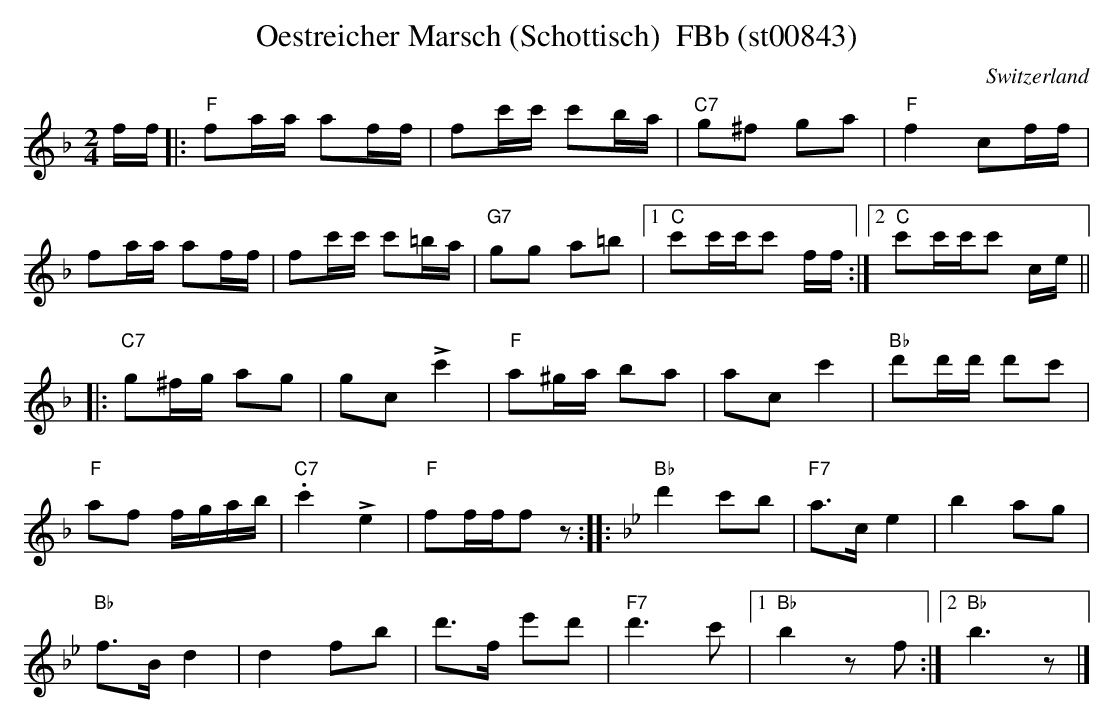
X:1
T:Oestreicher Marsch (Schottisch)  FBb (st00843)
O:Switzerland
M:2/4
L:1/16
K:F major
ff |:"F"f2aa a2ff | f2c'c' c'2ba |  "C7"g2^f2 g2a2 |  "F"f4 c2ff  |
f2aa a2ff | f2c'c' c'2=ba | "G7"g2g2 a2=b2 |1 "C"c'2c'c'c'2 ff :|2 "C"c'2c'c'c'2 ce ||
|: "C7"g2^fg a2g2 | g2c2 !>!c'4 | "F"a2^ga b2a2 | a2c2c'4 | "Bb"d'2d'd' d'2c'2 |
"F"a2f2 fgab | "C7".c'4!>!e4 | "F"f2fff2z2 ::[K:Bb] [L:1/8] "Bb"d'2c'b | "F7"a>ce2 | b2 ag |
"Bb"f>Bd2 | d2 fb | d'>f e'd' | "F7"d'3c' |1 "Bb"b2zf :|2 "Bb"b3z |]
